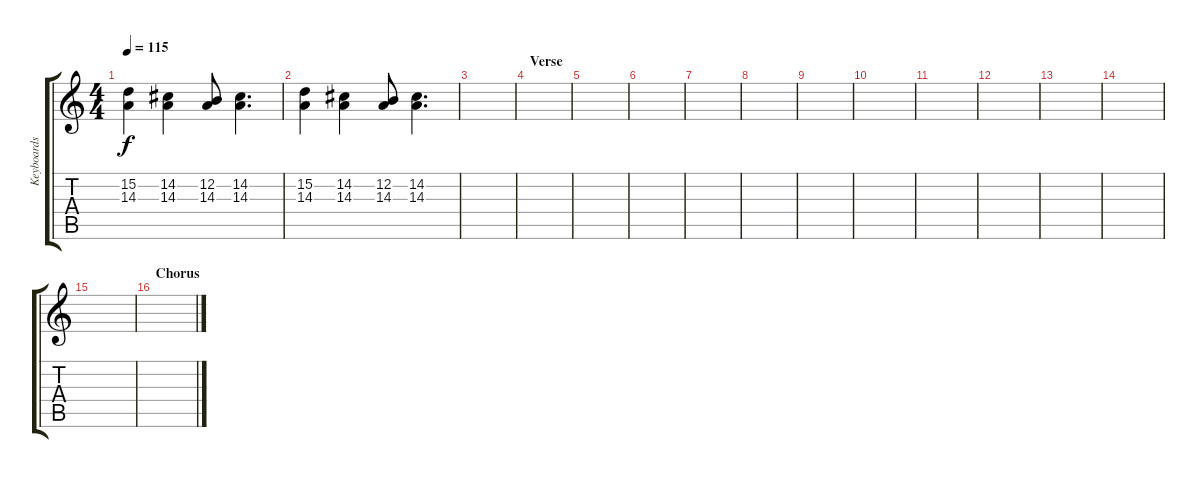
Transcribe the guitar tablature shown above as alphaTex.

\track ("Keyboards" "Keyboards") {instrument acousticgrandpiano}
\staff {score tabs}
\tuning (E4 B3 G3 D3 A2 E2) {hide}
\ts (4 4)
\tempo 115
\clef g2
\ks c
(15.2 14.3).4{dy f} (14.2 14.3).4 (12.2 14.3).8 (14.2 14.3).4{d} |
(15.2 14.3).4 (14.2 14.3).4 (12.2 14.3).8 (14.2 14.3).4{d} |
|
\section ("" "Verse")
|
|
|
|
|
|
|
|
|
|
|
|
\section ("" "Chorus")
